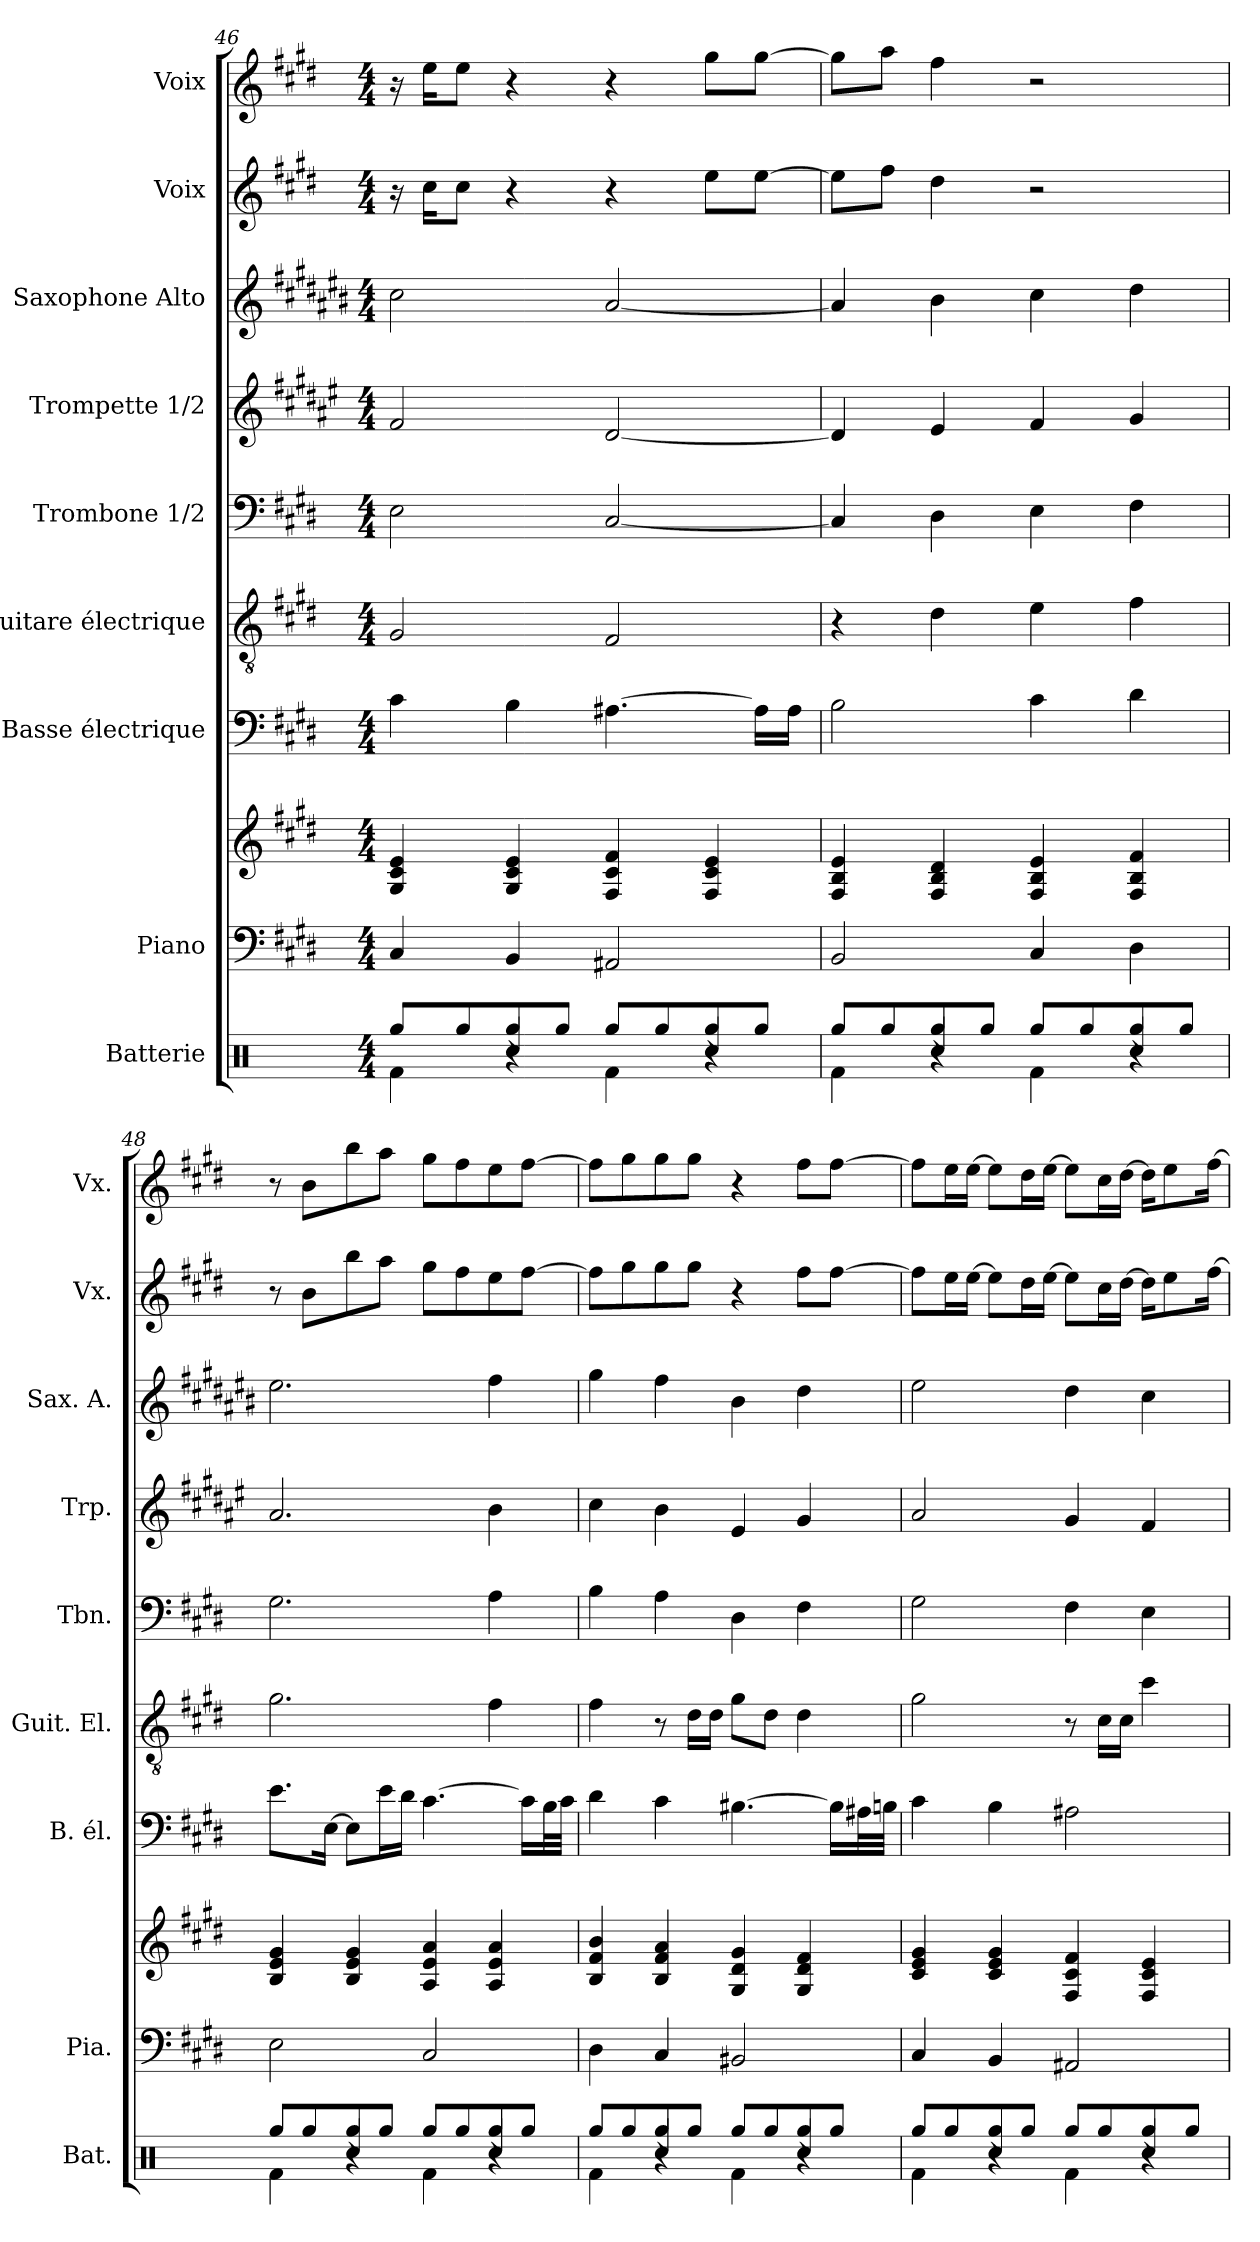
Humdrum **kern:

**kern	**kern	**kern	**kern	**kern	**kern	**kern	**kern	**kern	**kern
*part9	*part8	*part8	*part7	*part6	*part5	*part4	*part3	*part2	*part1
*staff10	*staff9	*staff8	*staff7	*staff6	*staff5	*staff4	*staff3	*staff2	*staff1
*I"Batterie	*I"Piano	*	*I"Basse électrique	*I"Guitare électrique	*I"Trombone 1/2	*I"Trompette 1/2	*I"Saxophone Alto	*I"Voix	*I"Voix
*I'Bat.	*I'Pia.	*	*I'B. él.	*I'Guit. El.	*I'Tbn.	*I'Trp.	*I'Sax. A.	*I'Vx.	*I'Vx.
*clefX	*clefF4	*clefG2	*clefF4	*clefGv2	*clefF4	*clefG2	*clefG2	*clefG2	*clefG2
*	*	*	*ITrd7c12	*	*	*ITrd1c2	*ITrd5c9	*	*
*k[]	*k[f#c#g#d#]	*k[f#c#g#d#]	*k[f#c#g#d#]	*k[f#c#g#d#]	*k[f#c#g#d#]	*k[f#c#g#d#]	*k[f#c#g#d#]	*k[f#c#g#d#]	*k[f#c#g#d#]
*M4/4	*M4/4	*M4/4	*M4/4	*M4/4	*M4/4	*M4/4	*M4/4	*M4/4	*M4/4
=46	=46	=46	=46	=46	=46	=46	=46	=46	=46
*^	*	*	*	*	*	*	*	*	*
*	*^	*	*	*	*	*	*	*	*	*
8Rgg/L	4Rf\	4ryy	4C#/	4G#/ 4c#/ 4e/	4C#\	2G#/	2E\	2e/	2e\	16r	16r
.	.	.	.	.	.	.	.	.	.	16cc#\KL	16ee\KL
8Rgg/	.	.	.	.	.	.	.	.	.	8cc#\J	8ee\J
8Rgg/	4r	4Rcc/	4BB/	4G#/ 4c#/ 4e/	4BB\	.	.	.	.	4r	4r
8Rgg/J	.	.	.	.	.	.	.	.	.	.	.
8Rgg/L	4Rf\	4ryy	2AA#X/	4F#/ 4c#/ 4f#/	[4.AA#X\	2F#/	[2C#/	[2c#/	[2c#/	4r	4r
8Rgg/	.	.	.	.	.	.	.	.	.	.	.
8Rgg/	4r	4Rcc/	.	4F#/ 4c#/ 4e/	.	.	.	.	.	8ee\L	8gg#\L
8Rgg/J	.	.	.	.	16AA#\LL]	.	.	.	.	[8ee\J	[8gg#\J
.	.	.	.	.	16AA#\JJ	.	.	.	.	.	.
=47	=47	=47	=47	=47	=47	=47	=47	=47	=47	=47	=47
8Rgg/L	4Rf\	4ryy	2BB/	4F#/ 4B/ 4e/	2BB\	4r	4C#/]	4c#/]	4c#/]	8ee\L]	8gg#\L]
8Rgg/	.	.	.	.	.	.	.	.	.	8ff#\J	8aa\J
8Rgg/	4r	4Rcc/	.	4F#/ 4B/ 4d#/	.	4d#\	4D#\	4d#/	4d#\	4dd#\	4ff#\
8Rgg/J	.	.	.	.	.	.	.	.	.	.	.
8Rgg/L	4Rf\	4ryy	4C#/	4F#/ 4B/ 4e/	4C#\	4e\	4E\	4e/	4e\	2r	2r
8Rgg/	.	.	.	.	.	.	.	.	.	.	.
8Rgg/	4r	4Rcc/	4D#\	4F#/ 4B/ 4f#/	4D#\	4f#\	4F#\	4f#/	4f#\	.	.
8Rgg/J	.	.	.	.	.	.	.	.	.	.	.
=48	=48	=48	=48	=48	=48	=48	=48	=48	=48	=48	=48
8Rgg/L	4Rf\	4ryy	2E\	4B/ 4e/ 4g#/	8.E\L	2.g#\	2.G#\	2.g#/	2.g#\	8r	8r
8Rgg/	.	.	.	.	.	.	.	.	.	8b\L	8b\L
.	.	.	.	.	[16EE\Jk	.	.	.	.	.	.
8Rgg/	4r	4Rcc/	.	4B/ 4e/ 4g#/	8EE\L]	.	.	.	.	8bb\	8bb\
8Rgg/J	.	.	.	.	16E\L	.	.	.	.	8aa\J	8aa\J
.	.	.	.	.	16D#\JJ	.	.	.	.	.	.
8Rgg/L	4Rf\	4ryy	2C#/	4A/ 4e/ 4a/	[4.C#\	.	.	.	.	8gg#\L	8gg#\L
8Rgg/	.	.	.	.	.	.	.	.	.	8ff#\	8ff#\
8Rgg/	4r	4Rcc/	.	4A/ 4e/ 4a/	.	4f#\	4A\	4a\	4a\	8ee\	8ee\
8Rgg/J	.	.	.	.	16C#\LL]	.	.	.	.	[8ff#\J	[8ff#\J
.	.	.	.	.	32BB\L	.	.	.	.	.	.
.	.	.	.	.	32C#\JJJ	.	.	.	.	.	.
!!LO:LB:g=z
=49	=49	=49	=49	=49	=49	=49	=49	=49	=49	=49	=49
8Rgg/L	4Rf\	4ryy	4D#\	4B/ 4f#/ 4b/	4D#\	4f#\	4B\	4b\	4b\	8ff#\L]	8ff#\L]
8Rgg/	.	.	.	.	.	.	.	.	.	8gg#\	8gg#\
8Rgg/	4r	4Rcc/	4C#/	4B/ 4f#/ 4a/	4C#\	8r	4A\	4a\	4a\	8gg#\	8gg#\
8Rgg/J	.	.	.	.	.	16d#\LL	.	.	.	8gg#\J	8gg#\J
.	.	.	.	.	.	16d#\JJ	.	.	.	.	.
8Rgg/L	4Rf\	4ryy	2BB#X/	4G#/ 4d#/ 4g#/	[4.BB#X\	8g#\L	4D#\	4d#/	4d#\	4r	4r
8Rgg/	.	.	.	.	.	8d#\J	.	.	.	.	.
8Rgg/	4r	4Rcc/	.	4G#/ 4d#/ 4f#/	.	4d#\	4F#\	4f#/	4f#\	8ff#\L	8ff#\L
8Rgg/J	.	.	.	.	16BB#\LL]	.	.	.	.	[8ff#\J	[8ff#\J
.	.	.	.	.	32AA#X\L	.	.	.	.	.	.
.	.	.	.	.	32BBn\JJJ	.	.	.	.	.	.
=50	=50	=50	=50	=50	=50	=50	=50	=50	=50	=50	=50
8Rgg/L	4Rf\	4ryy	4C#/	4c#/ 4e/ 4g#/	4C#\	2g#\	2G#\	2g#/	2g#\	8ff#\L]	8ff#\L]
8Rgg/	.	.	.	.	.	.	.	.	.	16ee\L	16ee\L
.	.	.	.	.	.	.	.	.	.	[16ee\JJ	[16ee\JJ
8Rgg/	4r	4Rcc/	4BB/	4c#/ 4e/ 4g#/	4BB\	.	.	.	.	8ee\L]	8ee\L]
8Rgg/J	.	.	.	.	.	.	.	.	.	16dd#\L	16dd#\L
.	.	.	.	.	.	.	.	.	.	[16ee\JJ	[16ee\JJ
8Rgg/L	4Rf\	4ryy	2AA#X/	4F#/ 4c#/ 4f#/	2AA#X\	8r	4F#\	4f#/	4f#\	8ee\L]	8ee\L]
8Rgg/	.	.	.	.	.	16c#\LL	.	.	.	16cc#\L	16cc#\L
.	.	.	.	.	.	16c#\JJ	.	.	.	[16dd#\JJ	[16dd#\JJ
8Rgg/	4r	4Rcc/	.	4F#/ 4c#/ 4e/	.	4cc#\	4E\	4e/	4e\	16dd#\KL]	16dd#\KL]
.	.	.	.	.	.	.	.	.	.	8ee\	8ee\
8Rgg/J	.	.	.	.	.	.	.	.	.	.	.
.	.	.	.	.	.	.	.	.	.	[16ff#\Jk	[16ff#\Jk
*v	*v	*v	*	*	*	*	*	*	*	*	*
=	=	=	=	=	=	=	=	=	=
*-	*-	*-	*-	*-	*-	*-	*-	*-	*-
